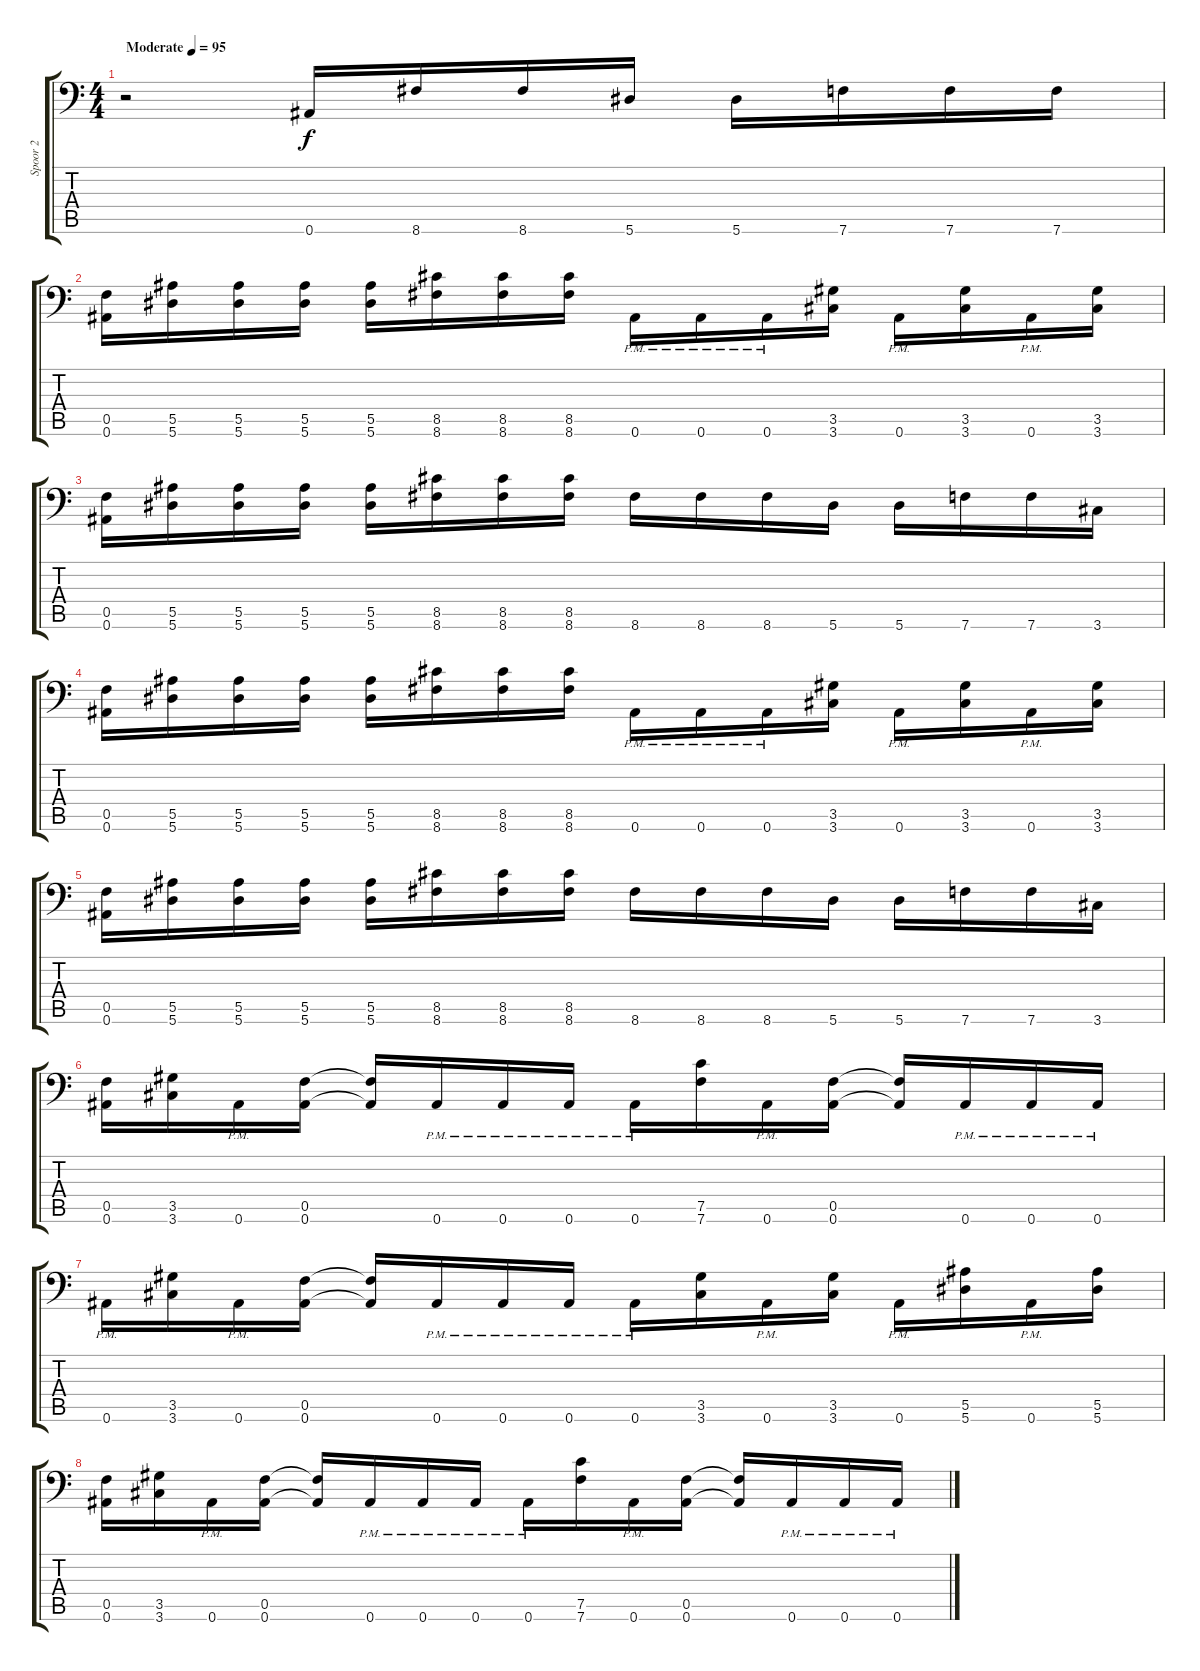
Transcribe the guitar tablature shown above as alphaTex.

\track ("Spoor 2" "Spoor 2") {instrument distortionguitar}
\staff {score tabs}
\tuning (C4 G3 Eb3 Bb2 F2 Bb1) {hide}
\ts (4 4)
\tempo (95 "Moderate")
\clef f4
\ks c
r.2{dy f instrument distortionguitar} 0.6.16 8.6.16 8.6.16 5.6.16 5.6.16 7.6.16 7.6.16 7.6.16 |
(0.5 0.6).16 (5.5 5.6).16 (5.5 5.6).16 (5.5 5.6).16 (5.5 5.6).16 (8.5 8.6).16 (8.5 8.6).16 (8.5 8.6).16 0.6{pm}.16 0.6{pm}.16 0.6{pm}.16 (3.5 3.6).16 0.6{pm}.16 (3.5 3.6).16 0.6{pm}.16 (3.5 3.6).16 |
(0.5 0.6).16 (5.5 5.6).16 (5.5 5.6).16 (5.5 5.6).16 (5.5 5.6).16 (8.5 8.6).16 (8.5 8.6).16 (8.5 8.6).16 8.6.16 8.6.16 8.6.16 5.6.16 5.6.16 7.6.16 7.6.16 3.6.16 |
(0.5 0.6).16 (5.5 5.6).16 (5.5 5.6).16 (5.5 5.6).16 (5.5 5.6).16 (8.5 8.6).16 (8.5 8.6).16 (8.5 8.6).16 0.6{pm}.16 0.6{pm}.16 0.6{pm}.16 (3.5 3.6).16 0.6{pm}.16 (3.5 3.6).16 0.6{pm}.16 (3.5 3.6).16 |
(0.5 0.6).16 (5.5 5.6).16 (5.5 5.6).16 (5.5 5.6).16 (5.5 5.6).16 (8.5 8.6).16 (8.5 8.6).16 (8.5 8.6).16 8.6.16 8.6.16 8.6.16 5.6.16 5.6.16 7.6.16 7.6.16 3.6.16 |
(0.5 0.6).16 (3.5 3.6).16 0.6{pm}.16 (0.5 0.6).16 (0.5{t} 0.6{t}).16 0.6{pm}.16 0.6{pm}.16 0.6{pm}.16 0.6{pm}.16 (7.5 7.6).16 0.6{pm}.16 (0.5 0.6).16 (0.5{t} 0.6{t}).16 0.6{pm}.16 0.6{pm}.16 0.6{pm}.16 |
0.6{pm}.16 (3.5 3.6).16 0.6{pm}.16 (0.5 0.6).16 (0.5{t} 0.6{t}).16 0.6{pm}.16 0.6{pm}.16 0.6{pm}.16 0.6{pm}.16 (3.5 3.6).16 0.6{pm}.16 (3.5 3.6).16 0.6{pm}.16 (5.5 5.6).16 0.6{pm}.16 (5.5 5.6).16 |
(0.5 0.6).16 (3.5 3.6).16 0.6{pm}.16 (0.5 0.6).16 (0.5{t} 0.6{t}).16 0.6{pm}.16 0.6{pm}.16 0.6{pm}.16 0.6{pm}.16 (7.5 7.6).16 0.6{pm}.16 (0.5 0.6).16 (0.5{t} 0.6{t}).16 0.6{pm}.16 0.6{pm}.16 0.6{pm}.16
